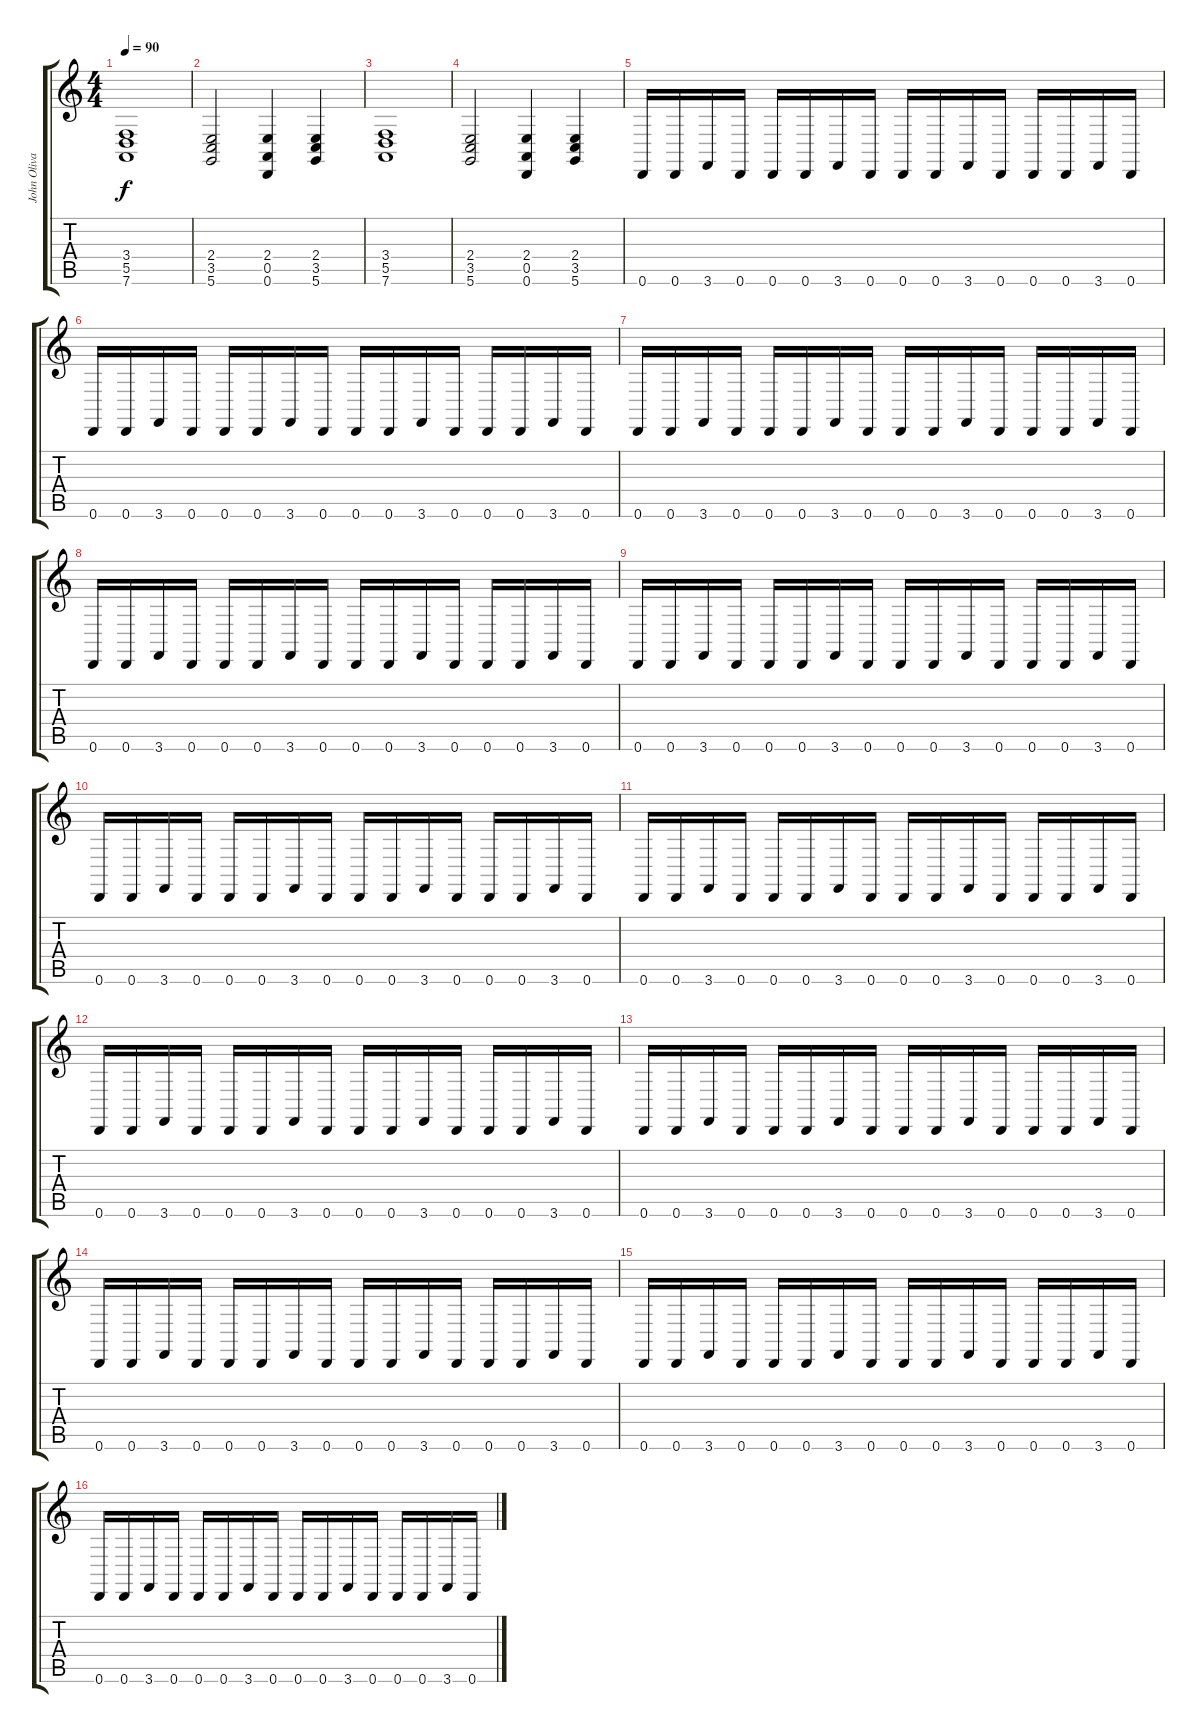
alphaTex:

\track ("John Oliva (R)" "John Oliva") {instrument acousticgrandpiano}
\staff {score tabs}
\tuning (E4 B3 G3 D3 A2 D2) {hide}
\ts (4 4)
\tempo 90
\clef g2
\ks c
(3.4 5.5 7.6).1{dy f} |
(2.4 3.5 5.6).2 (2.4 0.5 0.6).4 (2.4 3.5 5.6).4 |
(3.4 5.5 7.6).1 |
(2.4 3.5 5.6).2 (2.4 0.5 0.6).4 (2.4 3.5 5.6).4 |
0.6.16 0.6.16 3.6.16 0.6.16 0.6.16 0.6.16 3.6.16 0.6.16 0.6.16 0.6.16 3.6.16 0.6.16 0.6.16 0.6.16 3.6.16 0.6.16 |
0.6.16 0.6.16 3.6.16 0.6.16 0.6.16 0.6.16 3.6.16 0.6.16 0.6.16 0.6.16 3.6.16 0.6.16 0.6.16 0.6.16 3.6.16 0.6.16 |
0.6.16 0.6.16 3.6.16 0.6.16 0.6.16 0.6.16 3.6.16 0.6.16 0.6.16 0.6.16 3.6.16 0.6.16 0.6.16 0.6.16 3.6.16 0.6.16 |
0.6.16 0.6.16 3.6.16 0.6.16 0.6.16 0.6.16 3.6.16 0.6.16 0.6.16 0.6.16 3.6.16 0.6.16 0.6.16 0.6.16 3.6.16 0.6.16 |
0.6.16 0.6.16 3.6.16 0.6.16 0.6.16 0.6.16 3.6.16 0.6.16 0.6.16 0.6.16 3.6.16 0.6.16 0.6.16 0.6.16 3.6.16 0.6.16 |
0.6.16 0.6.16 3.6.16 0.6.16 0.6.16 0.6.16 3.6.16 0.6.16 0.6.16 0.6.16 3.6.16 0.6.16 0.6.16 0.6.16 3.6.16 0.6.16 |
0.6.16 0.6.16 3.6.16 0.6.16 0.6.16 0.6.16 3.6.16 0.6.16 0.6.16 0.6.16 3.6.16 0.6.16 0.6.16 0.6.16 3.6.16 0.6.16 |
0.6.16 0.6.16 3.6.16 0.6.16 0.6.16 0.6.16 3.6.16 0.6.16 0.6.16 0.6.16 3.6.16 0.6.16 0.6.16 0.6.16 3.6.16 0.6.16 |
0.6.16 0.6.16 3.6.16 0.6.16 0.6.16 0.6.16 3.6.16 0.6.16 0.6.16 0.6.16 3.6.16 0.6.16 0.6.16 0.6.16 3.6.16 0.6.16 |
0.6.16 0.6.16 3.6.16 0.6.16 0.6.16 0.6.16 3.6.16 0.6.16 0.6.16 0.6.16 3.6.16 0.6.16 0.6.16 0.6.16 3.6.16 0.6.16 |
0.6.16 0.6.16 3.6.16 0.6.16 0.6.16 0.6.16 3.6.16 0.6.16 0.6.16 0.6.16 3.6.16 0.6.16 0.6.16 0.6.16 3.6.16 0.6.16 |
0.6.16 0.6.16 3.6.16 0.6.16 0.6.16 0.6.16 3.6.16 0.6.16 0.6.16 0.6.16 3.6.16 0.6.16 0.6.16 0.6.16 3.6.16 0.6.16
